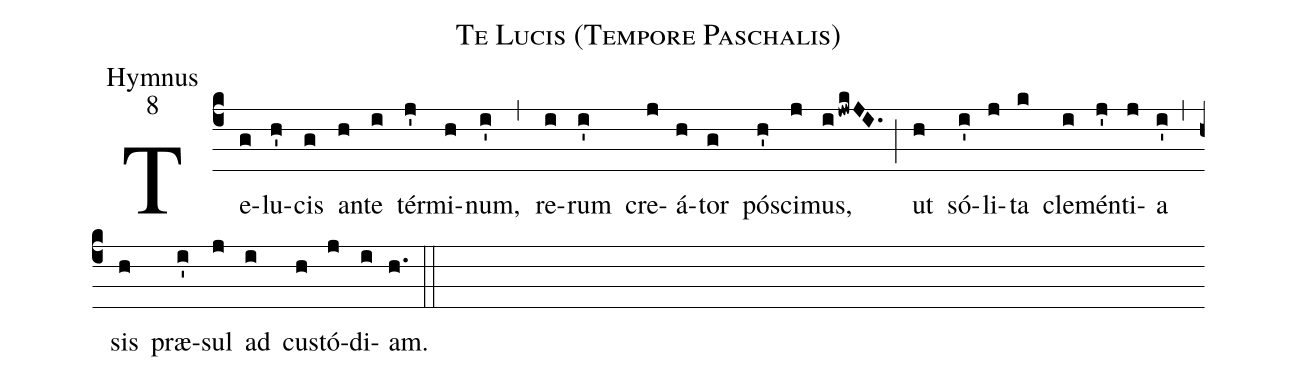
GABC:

name:Te Lucis (Tempore Paschalis);
office-part:Hymnus;
mode:8;
%%
(c4)
Te(g)lu(h')cis(g) an(h)te(i) tér(j')mi(h)num,(i') (,)
re(i)rum(i') cre(j)á(h)tor(g) pós(h')ci(j)mus,(ijwkJI.) (;)
ut(h) só(i')li(j)ta(k) cle(i)mén(j')ti(j)a(i') (,)
sis(h) præ(i')sul(j) ad(i) cus(h)tó(j)di(i)am.(h.) (::)
